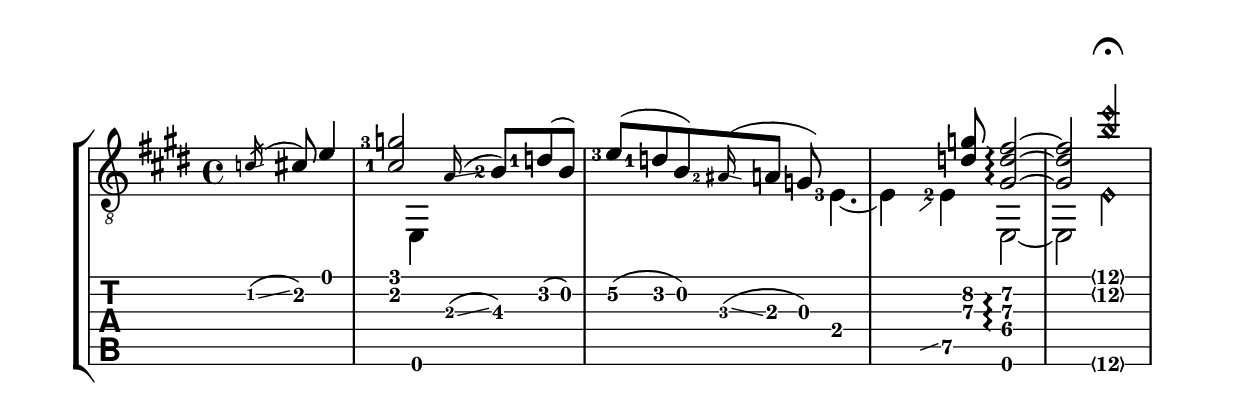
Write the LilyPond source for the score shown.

\version "2.13.11"

#(set-global-staff-size 22.45)

#(define (glissando::calc-extra-dy grob)
   (let* ((original (ly:grob-original grob))
          (left-bound (ly:spanner-bound original LEFT))
          (right-bound (ly:spanner-bound original RIGHT))
          (left-pitch (ly:event-property (event-cause left-bound) 'pitch))
          (right-pitch (ly:event-property (event-cause right-bound) 'pitch)))

     (if (and (= (ly:pitch-octave left-pitch) (ly:pitch-octave right-pitch))
              (= (ly:pitch-notename left-pitch) (ly:pitch-notename right-pitch)))
         (- (ly:pitch-alteration right-pitch) (ly:pitch-alteration left-pitch))
         0 )))

% Hide fret number: useful to draw slide into/from a casual point of
% the fretboard.
hideFretNumber = {
  \once \override TabNoteHead #'transparent = ##t
  \once \override TabNoteHead #'whiteout = ##f
  \once \override NoteHead #'transparent = ##t
  \once \override Stem #'transparent = ##t
  \once \override NoteHead #'no-ledgers = ##t
}

\paper {
  indent= #0
  line-width= #180
}

upper= \relative c' {
  \time 4/4
  \key e \major
  \set Staff.midiInstrument = #"acoustic guitar (steel)"
  \set fingeringOrientations = #'(left)

  \partial 4. \acciaccatura c16 \glissando cis8 e4
  < cis-1 g'-3 >2 s8 \grace a16 ( \glissando < b-2 >8\3 ) < d-1 > ( b )
  < e-3 >\2 ( <d-1> b ) \grace < ais-2 >16 ( \glissando a8 g ) s4.
  s4. < d'\3 g\2 >8 < gis,\4  d'\3 fis\2 >2\arpeggio ~
  < gis\4 d'\3 fis\2 >2 < b'\2\harmonic e\harmonic >2\fermata
}

lower= \relative c {
  \set fingeringOrientations = #'(left)

  \partial 4. s4.
  s4 e,4 s2
  s2 s8 < e'-3 >4. ~
  e4 \hideFretNumber \grace { b8 \glissando s4 } < e-2 >4\5 e,2 ~
  e2 < e'\6\harmonic >
}

\score {
  \new StaffGroup <<
    \new Staff = "guitar" <<
      \context Voice = "upper guitar" {
        \clef "G_8" \voiceOne
        \override Glissando #'gap = #0.5
        \override Glissando #'extra-offset = #'(-0.5 . 0)
        \override Glissando #'springs-and-rods = #ly:spanner::set-spacing-rods
        \override Glissando #'minimum-length = #4
        \override Glissando #'extra-dy = #glissando::calc-extra-dy
        \upper
      }
      \context Voice = "lower guitar" {
        \clef "G_8" \voiceTwo
        \override Glissando #'bound-details #'right #'padding = #1
        \override Glissando #'bound-details #'left #'padding = #0.2
        \lower
      }
    >>
    \new TabStaff = "tab" <<
      \context TabVoice = "upper tab" { \clef "moderntab" \voiceOne \upper }
      \context TabVoice = "lower tab" { \clef "moderntab" \voiceTwo \lower }
    >>
  >>

  \layout {
    \context {
      \Staff
      \override StringNumber #'transparent = ##t
    }
    \context {
      \TabStaff
      \revert Arpeggio #'stencil
    }
  }
}
